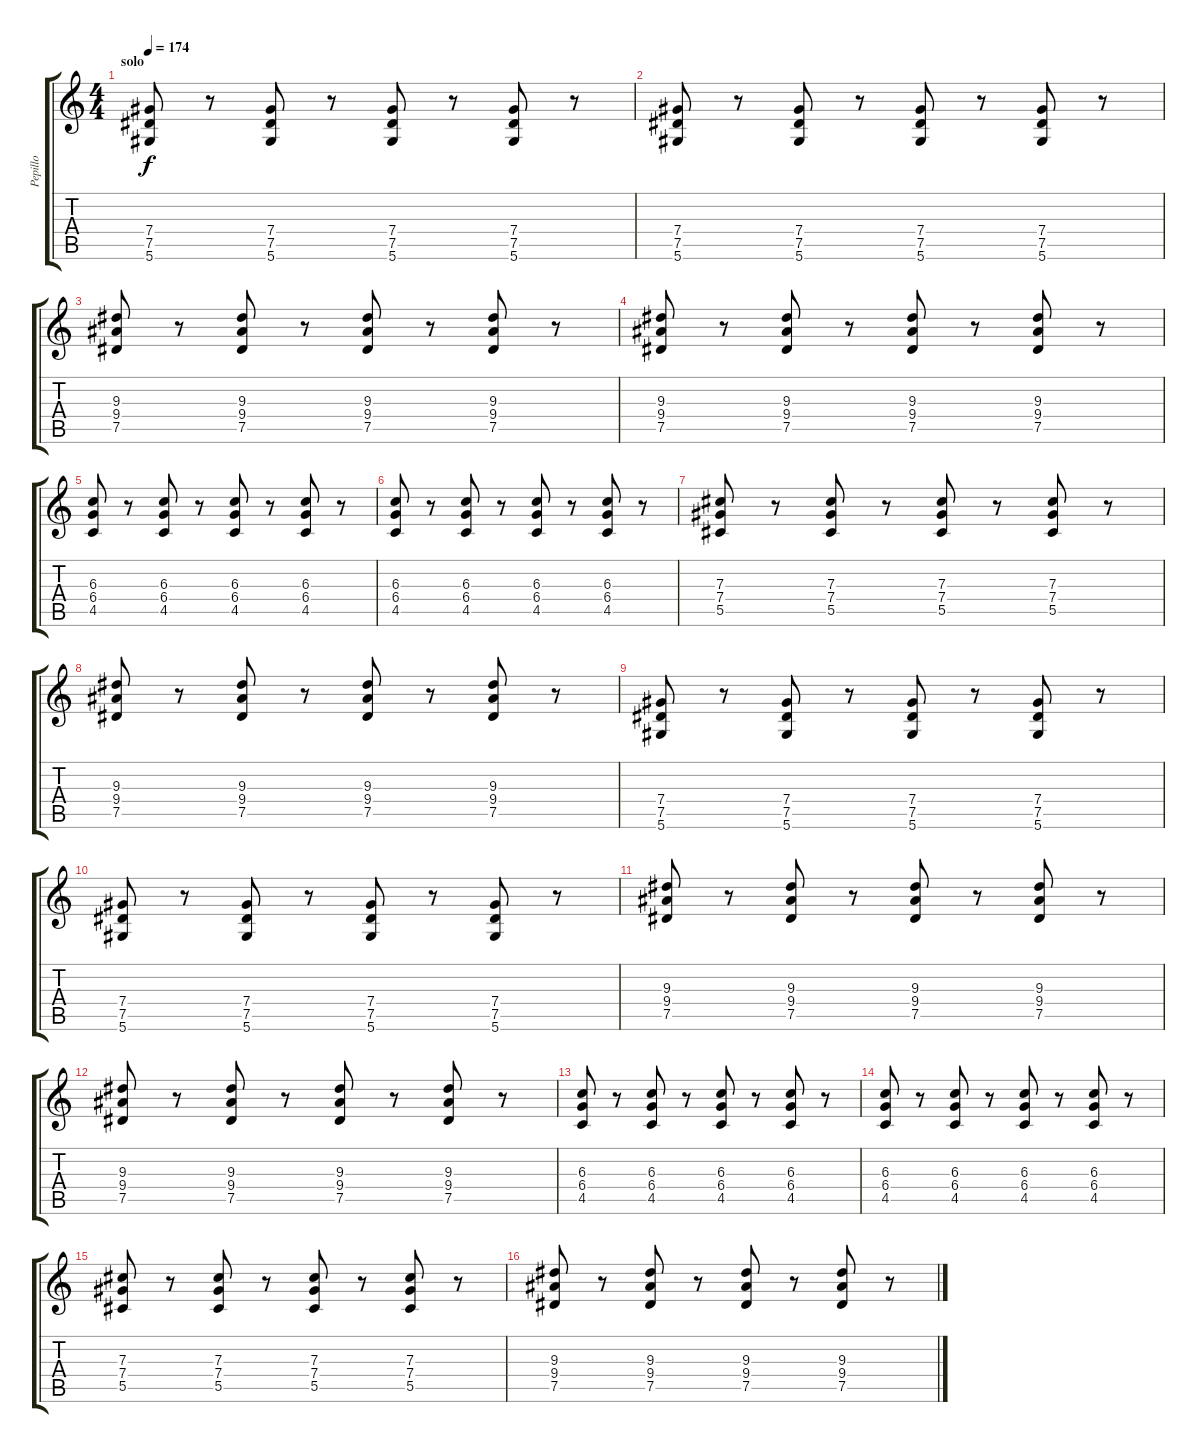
\track ("Pepillo" "Pepillo") {instrument overdrivenguitar}
\staff {score tabs}
\tuning (Eb4 Bb3 Gb3 Db3 Ab2 Eb2) {hide}
\ts (4 4)
\section ("" "solo")
\tempo 174
\clef g2
\ks c
(7.4 7.5 5.6).8{dy f} r.8 (7.4 7.5 5.6).8 r.8 (7.4 7.5 5.6).8 r.8 (7.4 7.5 5.6).8 r.8 |
(7.4 7.5 5.6).8 r.8 (7.4 7.5 5.6).8 r.8 (7.4 7.5 5.6).8 r.8 (7.4 7.5 5.6).8 r.8 |
(9.3 9.4 7.5).8 r.8 (9.3 9.4 7.5).8 r.8 (9.3 9.4 7.5).8 r.8 (9.3 9.4 7.5).8 r.8 |
(9.3 9.4 7.5).8 r.8 (9.3 9.4 7.5).8 r.8 (9.3 9.4 7.5).8 r.8 (9.3 9.4 7.5).8 r.8 |
(6.3 6.4 4.5).8 r.8 (6.3 6.4 4.5).8 r.8 (6.3 6.4 4.5).8 r.8 (6.3 6.4 4.5).8 r.8 |
(6.3 6.4 4.5).8 r.8 (6.3 6.4 4.5).8 r.8 (6.3 6.4 4.5).8 r.8 (6.3 6.4 4.5).8 r.8 |
(7.3 7.4 5.5).8 r.8 (7.3 7.4 5.5).8 r.8 (7.3 7.4 5.5).8 r.8 (7.3 7.4 5.5).8 r.8 |
(9.3 9.4 7.5).8 r.8 (9.3 9.4 7.5).8 r.8 (9.3 9.4 7.5).8 r.8 (9.3 9.4 7.5).8 r.8 |
(7.4 7.5 5.6).8 r.8 (7.4 7.5 5.6).8 r.8 (7.4 7.5 5.6).8 r.8 (7.4 7.5 5.6).8 r.8 |
(7.4 7.5 5.6).8 r.8 (7.4 7.5 5.6).8 r.8 (7.4 7.5 5.6).8 r.8 (7.4 7.5 5.6).8 r.8 |
(9.3 9.4 7.5).8 r.8 (9.3 9.4 7.5).8 r.8 (9.3 9.4 7.5).8 r.8 (9.3 9.4 7.5).8 r.8 |
(9.3 9.4 7.5).8 r.8 (9.3 9.4 7.5).8 r.8 (9.3 9.4 7.5).8 r.8 (9.3 9.4 7.5).8 r.8 |
(6.3 6.4 4.5).8 r.8 (6.3 6.4 4.5).8 r.8 (6.3 6.4 4.5).8 r.8 (6.3 6.4 4.5).8 r.8 |
(6.3 6.4 4.5).8 r.8 (6.3 6.4 4.5).8 r.8 (6.3 6.4 4.5).8 r.8 (6.3 6.4 4.5).8 r.8 |
(7.3 7.4 5.5).8 r.8 (7.3 7.4 5.5).8 r.8 (7.3 7.4 5.5).8 r.8 (7.3 7.4 5.5).8 r.8 |
(9.3 9.4 7.5).8 r.8 (9.3 9.4 7.5).8 r.8 (9.3 9.4 7.5).8 r.8 (9.3 9.4 7.5).8 r.8
